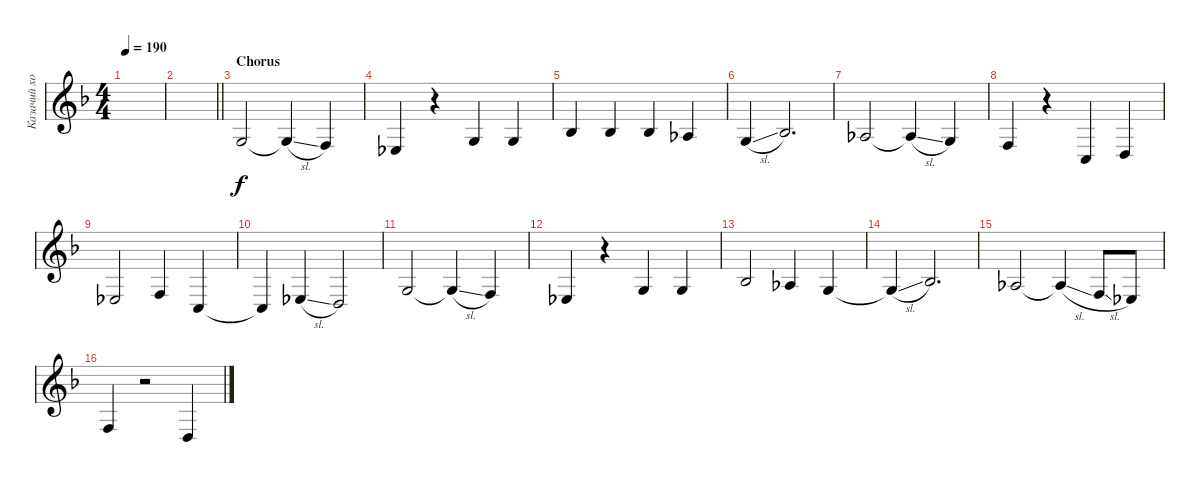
\track ("Казачий хор_бас" "Казачий хо") {instrument oboe}
\staff {score}
\tuning (E4 B3 G3 D3 A2 E2) {hide}
\ts (4 4)
\tempo 190
\clef g2
\ks dminor
|
\barLineRight lightlight
|
\section ("" "Chorus")
10.5.2 10.5{sl t}.4 8.5.4 |
6.5.4 r.4 10.5.4 10.5.4 |
13.5.4 13.5.4 13.5.4 11.5.4 |
10.5{sl}.4 13.5.2{d} |
11.5.2 11.5{sl t}.4 10.5.4 |
8.5.4 r.4 3.5.4 5.5.4 |
6.5.2 8.5.4 3.5.4 |
3.5{t}.4 6.5{sl}.4 5.5.2 |
10.5.2 10.5{sl t}.4 8.5.4 |
6.5.4 r.4 10.5.4 10.5.4 |
13.5.2 11.5.4 10.5.4 |
10.5{sl t}.4 13.5.2{d} |
11.5.2 11.5{sl t}.4 8.5{sl}.8 6.5.8 |
8.5.4 r.2 5.5.4
